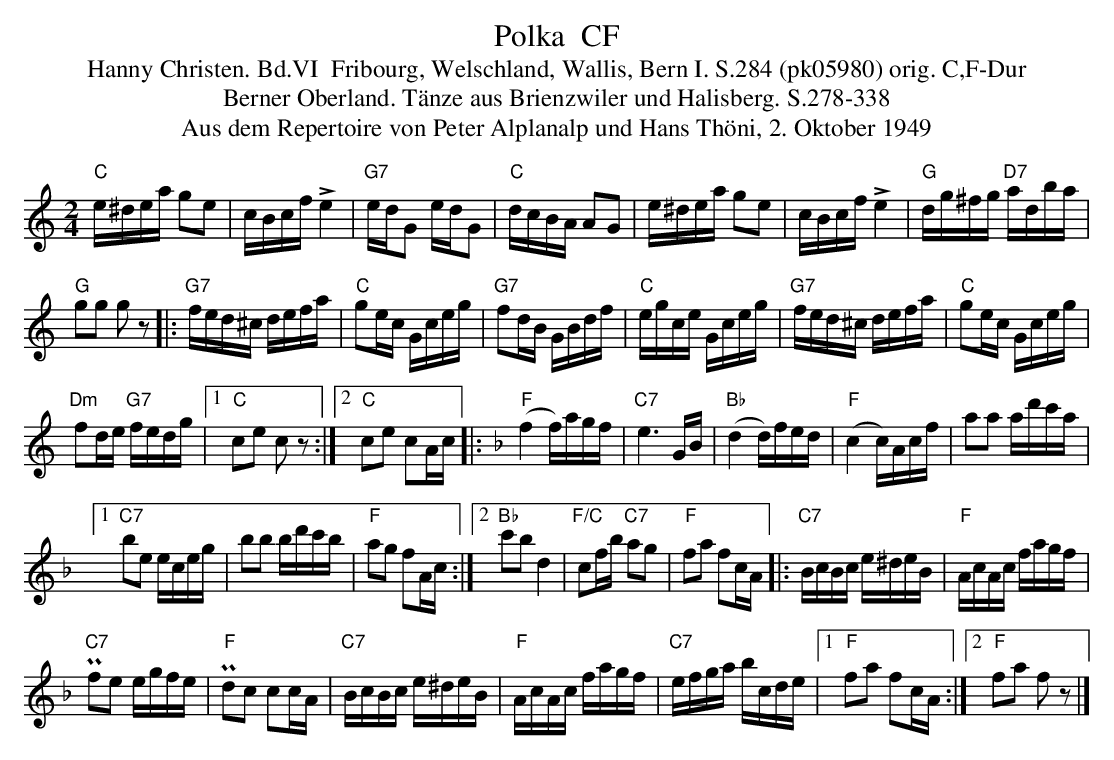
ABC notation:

X:1
T: Polka  CF
T:Hanny Christen. Bd.VI  Fribourg, Welschland, Wallis, Bern I. S.284 (pk05980) orig. C,F-Dur
T: Berner Oberland. T\"anze aus Brienzwiler und Halisberg. S.278-338
T: Aus dem Repertoire von Peter Alplanalp und Hans Th\"oni, 2. Oktober 1949
M:2/4
L:1/16
K:C %%MIDI gchordon
"C"e^dea g2e2 | cBcf !>!e4 | "G7"edG2 edG2 | "C"dcBA A2G2 | e^dea g2e2 | cBcf !>!e4 | "G"dg^fg "D7"adba |
"G"g2g2 g2z2 |: "G7"fed^c defa | "C"g2ec Gceg | "G7"f2dB GBdf | "C"egce Gceg | "G7"fed^c defa | "C"g2ec Gceg |
"Dm"f2de "G7"fedg |1 "C"c2e2 c2z2 :|2 "C"c2e2 c2Ac |: [K:F] ("F"f4 f)agf | "C7"e6GB | ("Bb"d4d)fed | ("F"c4c)Acf | a2a2 ad'c'a |1
"C7"b2e2 eceg | b2b2 bd'c'b | "F"a2g2 f2Ac :|2 "Bb"c'2b2 d4 | "F/C"c2fb "C7"a2g2 | "F"f2a2 f2cA |: "C7"BcBc e^deB | "F"AcAc fagf |
P"C7"f2e2 egfe | P"F"d2c2 c2cA | "C7"BcBc e^deB | "F"AcAc fagf | "C7"efga bcde |1 "F"f2a2 f2cA :|2 "F"f2a2 f2z2 |]
